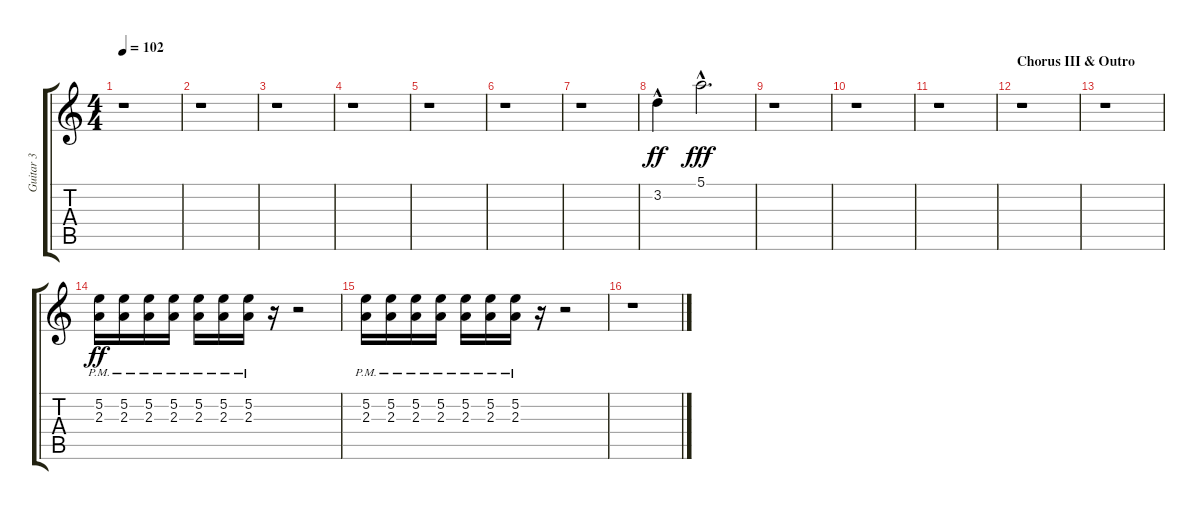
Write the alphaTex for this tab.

\track ("Guitar 3" "Guitar 3") {instrument overdrivenguitar}
\staff {score tabs}
\tuning (E4 B3 G3 D3 A2 E2) {hide}
\ts (4 4)
\tempo 102
\clef g2
\ks c
r.1{dy ff} |
r.1 |
r.1 |
r.1 |
r.1 |
r.1 |
r.1 |
3.2{hac}.4{volume 11} 5.1{hac}.2{d dy fff} |
r.1 |
r.1 |
r.1 |
\section ("" "Chorus III & Outro")
r.1 |
r.1 |
(5.2{pm} 2.3).16{dy ff} (5.2{pm} 2.3).16 (5.2{pm} 2.3).16 (5.2{pm} 2.3).16 (5.2{pm} 2.3).16 (5.2{pm} 2.3).16 (5.2{pm} 2.3).16 r.16 r.2 |
(5.2{pm} 2.3).16 (5.2{pm} 2.3).16 (5.2{pm} 2.3).16 (5.2{pm} 2.3).16 (5.2{pm} 2.3).16 (5.2{pm} 2.3).16 (5.2{pm} 2.3).16 r.16 r.2 |
r.1
